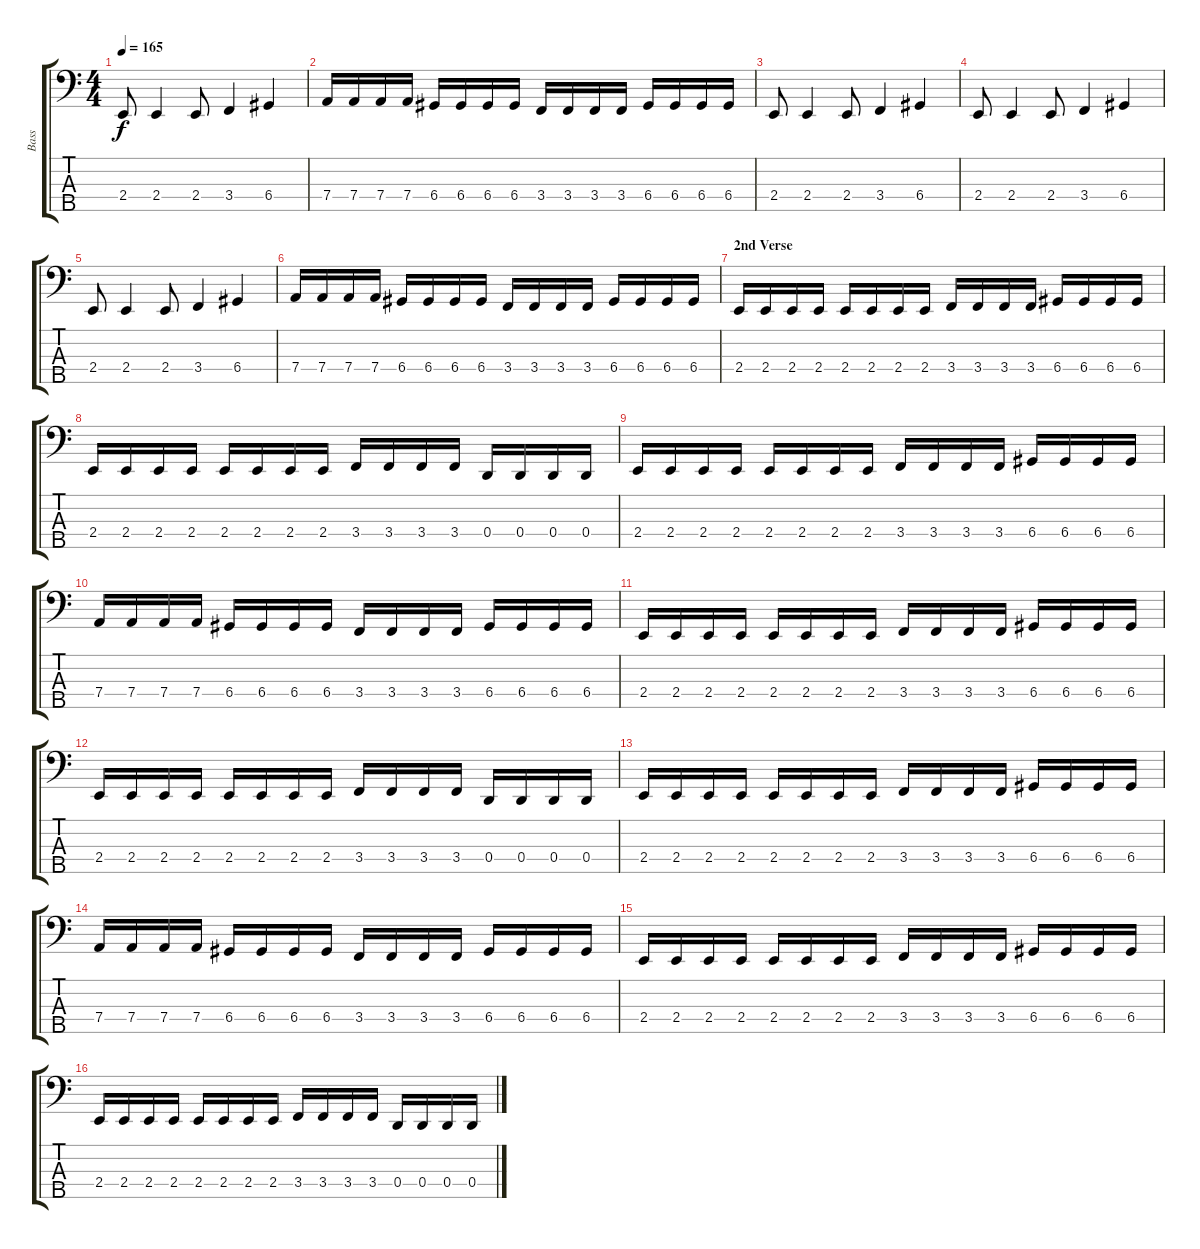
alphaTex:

\track ("Bass" "Bass") {instrument electricbassfinger}
\staff {score tabs}
\tuning (F2 C2 G1 D1 A0) {hide}
\ts (4 4)
\tempo 165
\clef f4
\ks c
2.4.8{dy f} 2.4.4 2.4.8 3.4.4 6.4.4 |
7.4.16 7.4.16 7.4.16 7.4.16 6.4.16 6.4.16 6.4.16 6.4.16 3.4.16 3.4.16 3.4.16 3.4.16 6.4.16 6.4.16 6.4.16 6.4.16 |
2.4.8 2.4.4 2.4.8 3.4.4 6.4.4 |
2.4.8 2.4.4 2.4.8 3.4.4 6.4.4 |
2.4.8 2.4.4 2.4.8 3.4.4 6.4.4 |
7.4.16 7.4.16 7.4.16 7.4.16 6.4.16 6.4.16 6.4.16 6.4.16 3.4.16 3.4.16 3.4.16 3.4.16 6.4.16 6.4.16 6.4.16 6.4.16 |
\section ("" "2nd Verse")
2.4.16 2.4.16 2.4.16 2.4.16 2.4.16 2.4.16 2.4.16 2.4.16 3.4.16 3.4.16 3.4.16 3.4.16 6.4.16 6.4.16 6.4.16 6.4.16 |
2.4.16 2.4.16 2.4.16 2.4.16 2.4.16 2.4.16 2.4.16 2.4.16 3.4.16 3.4.16 3.4.16 3.4.16 0.4.16 0.4.16 0.4.16 0.4.16 |
2.4.16 2.4.16 2.4.16 2.4.16 2.4.16 2.4.16 2.4.16 2.4.16 3.4.16 3.4.16 3.4.16 3.4.16 6.4.16 6.4.16 6.4.16 6.4.16 |
7.4.16 7.4.16 7.4.16 7.4.16 6.4.16 6.4.16 6.4.16 6.4.16 3.4.16 3.4.16 3.4.16 3.4.16 6.4.16 6.4.16 6.4.16 6.4.16 |
2.4.16 2.4.16 2.4.16 2.4.16 2.4.16 2.4.16 2.4.16 2.4.16 3.4.16 3.4.16 3.4.16 3.4.16 6.4.16 6.4.16 6.4.16 6.4.16 |
2.4.16 2.4.16 2.4.16 2.4.16 2.4.16 2.4.16 2.4.16 2.4.16 3.4.16 3.4.16 3.4.16 3.4.16 0.4.16 0.4.16 0.4.16 0.4.16 |
2.4.16 2.4.16 2.4.16 2.4.16 2.4.16 2.4.16 2.4.16 2.4.16 3.4.16 3.4.16 3.4.16 3.4.16 6.4.16 6.4.16 6.4.16 6.4.16 |
7.4.16 7.4.16 7.4.16 7.4.16 6.4.16 6.4.16 6.4.16 6.4.16 3.4.16 3.4.16 3.4.16 3.4.16 6.4.16 6.4.16 6.4.16 6.4.16 |
2.4.16 2.4.16 2.4.16 2.4.16 2.4.16 2.4.16 2.4.16 2.4.16 3.4.16 3.4.16 3.4.16 3.4.16 6.4.16 6.4.16 6.4.16 6.4.16 |
2.4.16 2.4.16 2.4.16 2.4.16 2.4.16 2.4.16 2.4.16 2.4.16 3.4.16 3.4.16 3.4.16 3.4.16 0.4.16 0.4.16 0.4.16 0.4.16
